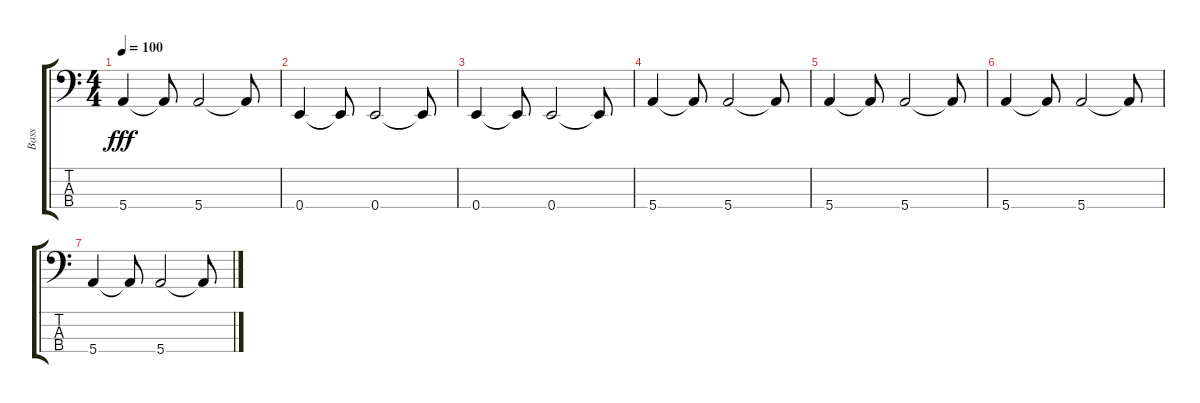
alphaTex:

\track ("Bass" "Bass") {instrument electricbassfinger}
\staff {score tabs}
\tuning (G2 D2 A1 E1) {hide}
\ts (4 4)
\tempo 100
\clef f4
\ks c
5.4.4{dy fff} 5.4{t}.8 5.4.2 5.4{t}.8 |
0.4.4 0.4{t}.8 0.4.2 0.4{t}.8 |
0.4.4 0.4{t}.8 0.4.2 0.4{t}.8 |
5.4.4 5.4{t}.8 5.4.2 5.4{t}.8 |
5.4.4 5.4{t}.8 5.4.2 5.4{t}.8 |
5.4.4 5.4{t}.8 5.4.2 5.4{t}.8 |
5.4.4 5.4{t}.8 5.4.2 5.4{t}.8
